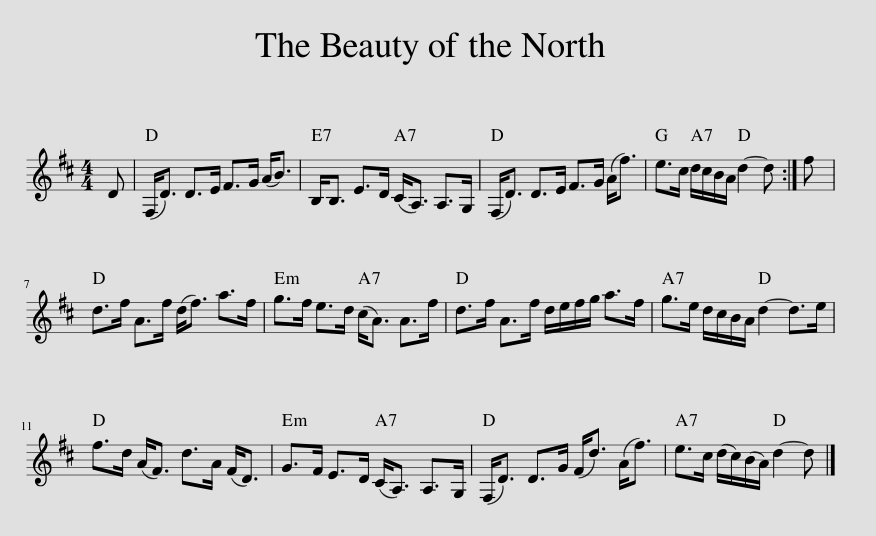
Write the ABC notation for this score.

X:1
L:1/8
M:4/4
I:linebreak $
K:D
V:1 treble
V:1
 D | (F,<D) D>E F>G (A<B) | B,<B, E>D (C<A,) A,>G, | (F,<D) D>E F>G (A<f) | e>c d/c/B/A/ d2- d :| %5
 f |$ d>f A>f (d<f) a>f | g>f e>d (c<A) A>f | d>f A>f d/e/f/g/ a>f | g>e d/c/B/A/ d2- d>e |$ %10
 f>d (A<F) d>A (F<D) | G>F E>D (C<A,) A,>G, | (F,<D) D>G (F<d) (A<f) | e>c (d/c/)(B/A/) d2- d |] %14
